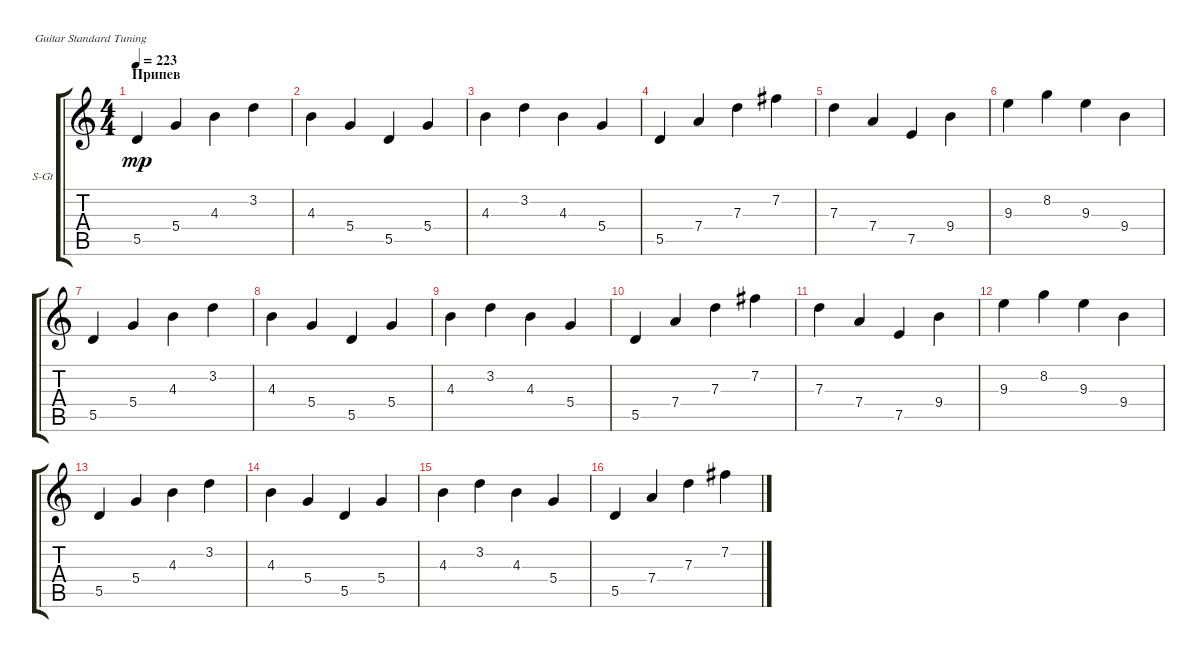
\defaultSystemsLayout 4
\bracketExtendMode groupsimilarinstruments
\firstSystemTrackNameOrientation horizontal
\otherSystemsTrackNameOrientation horizontal
\track ("Steel Guitar" "S-Gt") {mute instrument acousticguitarsteel}
\staff {score tabs}
\tuning (E4 B3 G3 D3 A2 E2)
\ts (4 4)
\section ("" "Припев")
\tempo 223
\clef g2
\ks c
5.5.4{dy mp} 5.4.4 4.3.4 3.2.4 |
4.3.4 5.4.4 5.5.4 5.4.4 |
4.3.4 3.2.4 4.3.4 5.4.4 |
5.5.4 7.4.4 7.3.4 7.2.4 |
7.3.4 7.4.4 7.5.4 9.4.4 |
9.3.4 8.2.4 9.3.4 9.4.4 |
5.5.4 5.4.4 4.3.4 3.2.4 |
4.3.4 5.4.4 5.5.4 5.4.4 |
4.3.4 3.2.4 4.3.4 5.4.4 |
5.5.4 7.4.4 7.3.4 7.2.4 |
7.3.4 7.4.4 7.5.4 9.4.4 |
9.3.4 8.2.4 9.3.4 9.4.4 |
5.5.4 5.4.4 4.3.4 3.2.4 |
4.3.4 5.4.4 5.5.4 5.4.4 |
4.3.4 3.2.4 4.3.4 5.4.4 |
5.5.4 7.4.4 7.3.4 7.2.4
